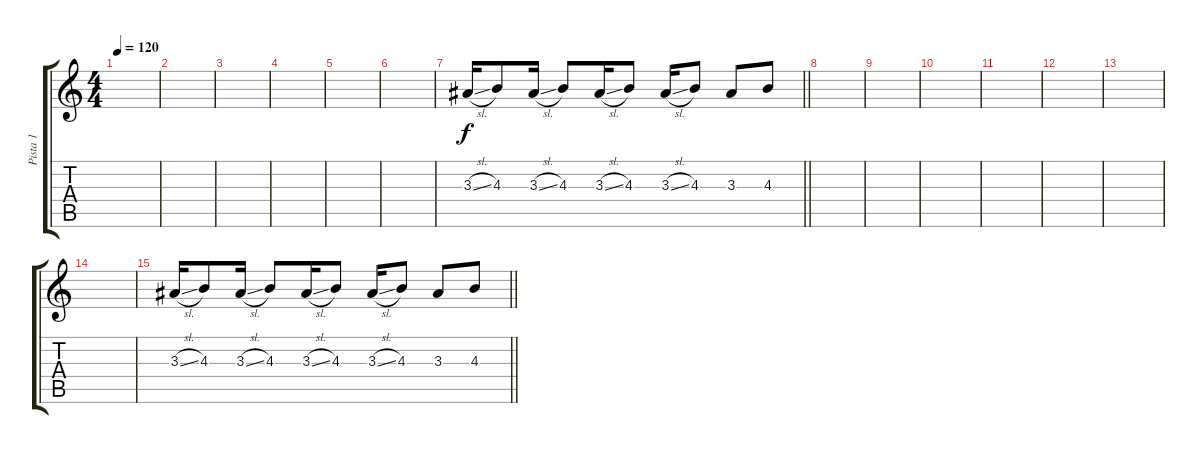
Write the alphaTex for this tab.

\track ("Pista 1" "Pista 1") {instrument acousticguitarsteel}
\staff {score tabs}
\tuning (E4 B3 G3 D3 A2 E2) {hide}
\ts (4 4)
\tempo 120
\clef g2
\ks c
|
|
|
|
|
|
\barLineRight lightlight
3.3{sl}.16 4.3.8 3.3{sl}.16 4.3.8 3.3{sl}.16 4.3.8 3.3{sl}.16 4.3.8 3.3.8 4.3.8 |
|
|
|
|
|
|
|
\barLineRight lightlight
3.3{sl}.16 4.3.8 3.3{sl}.16 4.3.8 3.3{sl}.16 4.3.8 3.3{sl}.16 4.3.8 3.3.8 4.3.8
